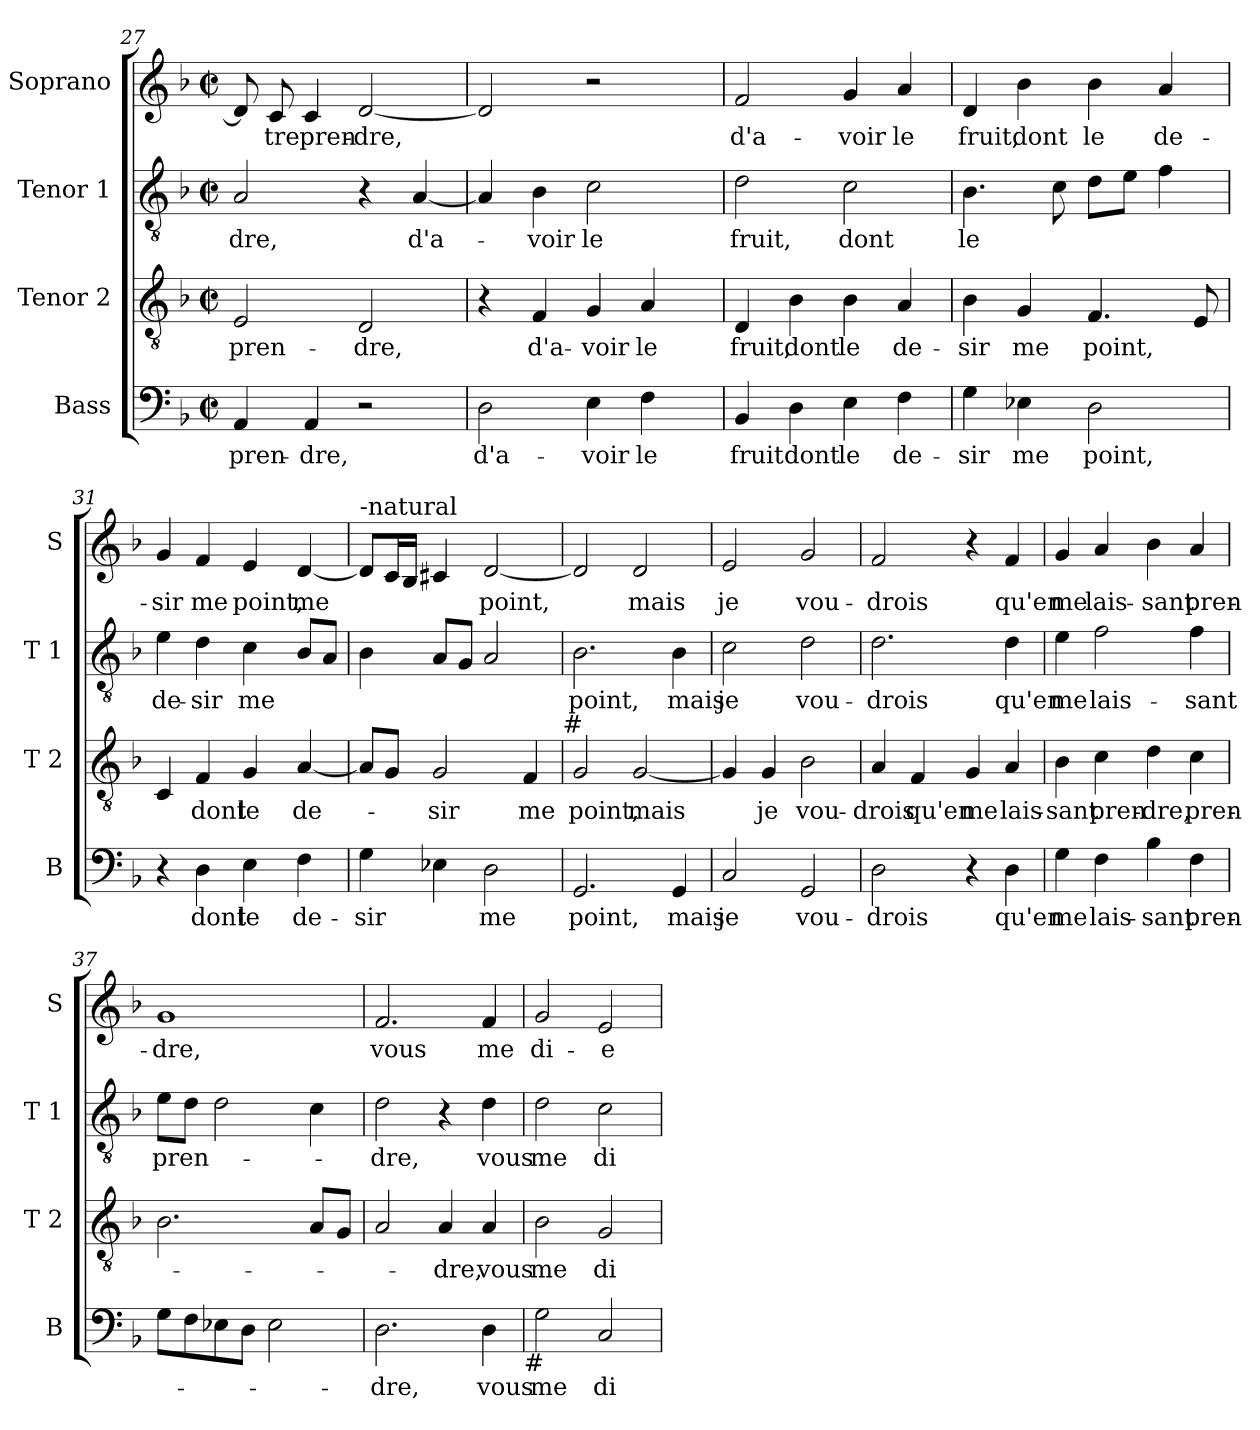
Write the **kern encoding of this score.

**kern	**text	**kern	**text	**kern	**text	**kern	**text
*part4	*part4	*part3	*part3	*part2	*part2	*part1	*part1
*staff4	*staff4	*staff3	*staff3	*staff2	*staff2	*staff1	*staff1
*I"Bass	*	*I"Tenor 2	*	*I"Tenor 1	*	*I"Soprano	*
*I'B	*	*I'T 2	*	*I'T 1	*	*I'S	*
*clefF4	*	*clefGv2	*	*clefGv2	*	*clefG2	*
*k[b-]	*	*k[b-]	*	*k[b-]	*	*k[b-]	*
*F:	*	*F:	*	*F:	*	*F:	*
*M2/2	*	*M2/2	*	*M2/2	*	*M2/2	*
*met(c|)	*	*met(c|)	*	*met(c|)	*	*met(c|)	*
=27	=27	=27	=27	=27	=27	=27	=27
4AA/	pren-	2E/	-pren-	2A/	-dre,	8d/]	.
.	.	.	.	.	.	8c/	tre
4AA/	-dre,	.	.	.	.	4c/	pren-
2r	.	2D/	-dre,	4r	.	[2d/	-dre,
.	.	.	.	[4A/	d'a-	.	.
=28	=28	=28	=28	=28	=28	=28	=28
2D\	d'a-	4r	.	4A/]	.	2d/]	.
.	.	4F/	d'a-	4B-\	-voir	.	.
4E\	-voir	4G/	-voir	2c\	le	2r	.
4F\	le	4A/	le	.	.	.	.
=29	=29	=29	=29	=29	=29	=29	=29
4BB-/	fruit	4D/	fruit,	2d\	fruit,	2f/	d'a-
4D\	dont	4B-\	dont	.	.	.	.
4E\	le	4B-\	le	2c\	dont	4g/	-voir
4F\	de-	4A/	de-	.	.	4a/	le
=30	=30	=30	=30	=30	=30	=30	=30
4G\	-sir	4B-\	-sir	4.B-\	le	4d/	fruit,
4E-X\	me	4G/	me	.	.	4b-\	dont
.	.	.	.	8c\	.	.	.
2D\	point,	4.F/	point,	8d\L	.	4b-\	le
.	.	.	.	8e\J	.	.	.
.	.	.	.	4f\	.	4a/	de-
.	.	8E/	.	.	.	.	.
!!LO:LB:g=z
=31	=31	=31	=31	=31	=31	=31	=31
4r	.	4C/	.	4e\	de-	4g/	-sir
4D\	dont	4F/	dont	4d\	-sir	4f/	me
4E\	le	4G/	le	4c\	me	4e/	point,
4F\	de-	[4A/	de-	8B-/L	.	[4d/	me
.	.	.	.	8A/J	.	.	.
=32	=32	=32	=32	=32	=32	=32	=32
!	!	!	!	!	!	!LO:TX:a:t=-natural	!
4G\	-sir	8A/L]	.	4B-\	.	8d/L]	.
.	.	8G/J	.	.	.	16c/L	.
.	.	.	.	.	.	16B-/JJ	.
4E-X\	.	2G/	-sir	8A/L	.	4c#X/	.
.	.	.	.	8G/J	.	.	.
2D\	me	.	.	2A/	.	[2d/	point,
.	.	4F/	me	.	.	.	.
!	!	!LO:TX:a:t=#	!	!	!	!	!
=33	=33	=33	=33	=33	=33	=33	=33
2.GG/	point,	2G/	point,	2.B-\	point,	2d/]	.
.	.	[2G/	mais	.	.	2d/	mais
4GG/	mais	.	.	4B-\	mais	.	.
=34	=34	=34	=34	=34	=34	=34	=34
2C/	je	4G/]	.	2c\	je	2e/	je
.	.	4G/	je	.	.	.	.
2GG/	vou-	2B-\	vou-	2d\	vou-	2g/	vou-
=35	=35	=35	=35	=35	=35	=35	=35
2D\	-drois	4A/	-drois	2.d\	-drois	2f/	-drois
.	.	4F/	qu'en	.	.	.	.
4r	.	4G/	me	.	.	4r	.
4D\	qu'en	4A/	lais-	4d\	qu'en	4f/	qu'en
!!LO:PB:g=z
=36	=36	=36	=36	=36	=36	=36	=36
4G\	me	4B-\	-sant	4e\	me	4g/	me
4F\	lais-	4c\	pren-	2f\	lais-	4a/	lais-
4B-\	-sant	4d\	-dre,	.	.	4b-\	-sant
4F\	pren-	4c\	pren-	4f\	-sant	4a/	pren-
=37	=37	=37	=37	=37	=37	=37	=37
8G\L	.	2.B-\	.	8e\L	pren-	1g	-dre,
8F\	.	.	.	8d\J	.	.	.
8E-X\	.	.	.	2d\	.	.	.
8D\J	.	.	.	.	.	.	.
2E-\	.	.	.	.	.	.	.
.	.	8A/L	.	4c\	.	.	.
.	.	8G/J	.	.	.	.	.
=38	=38	=38	=38	=38	=38	=38	=38
2.D\	-dre,	2A/	.	2d\	-dre,	2.f/	vous
.	.	4A/	-dre,	4r	.	.	.
4D\	vous	4A/	vous	4d\	vous	4f/	me
!LO:TX:b:t=#	!	!	!	!	!	!	!
=39	=39	=39	=39	=39	=39	=39	=39
2G\	me	2B-\	me	2d\	me	2g/	di-
2C/	di-	2G/	di-	2c\	di-	2e/	-e-
=	=	=	=	=	=	=	=
*-	*-	*-	*-	*-	*-	*-	*-
